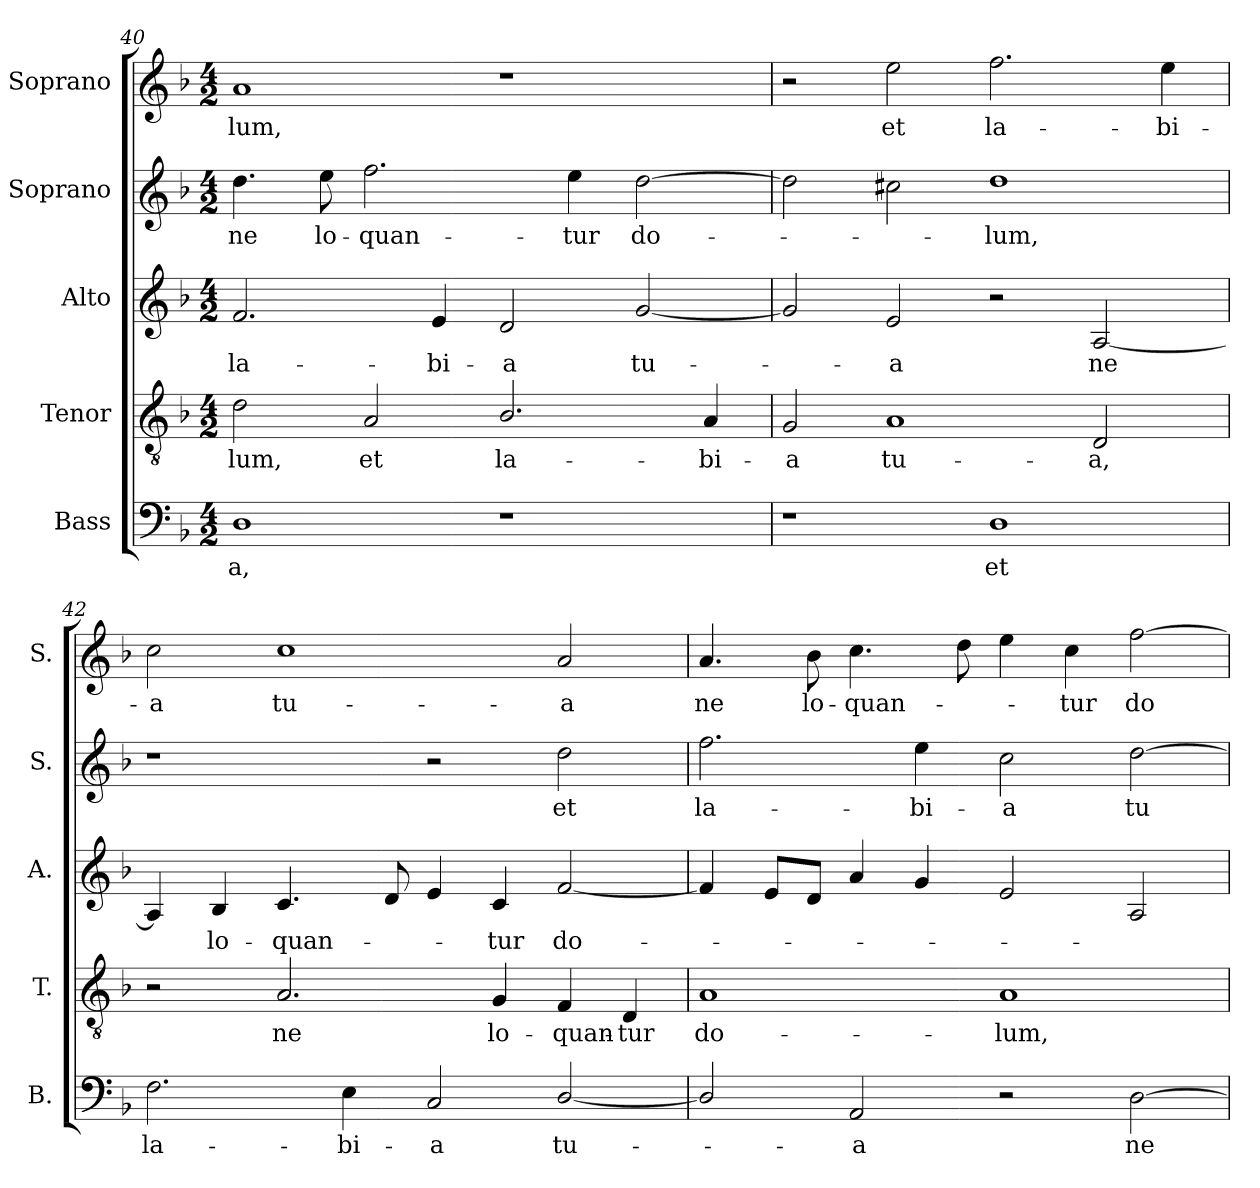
**kern	**text	**kern	**text	**kern	**text	**kern	**text	**kern	**text
*part5	*part5	*part4	*part4	*part3	*part3	*part2	*part2	*part1	*part1
*staff5	*staff5	*staff4	*staff4	*staff3	*staff3	*staff2	*staff2	*staff1	*staff1
*I"Bass	*	*I"Tenor	*	*I"Alto	*	*I"Soprano	*	*I"Soprano	*
*I'B.	*	*I'T.	*	*I'A.	*	*I'S.	*	*I'S.	*
*clefF4	*	*clefGv2	*	*clefG2	*	*clefG2	*	*clefG2	*
*	*	*ITrd7c12	*	*	*	*	*	*	*
*k[b-]	*	*k[b-]	*	*k[b-]	*	*k[b-]	*	*k[b-]	*
*F:	*	*F:	*	*F:	*	*F:	*	*F:	*
*M4/2	*	*M4/2	*	*M4/2	*	*M4/2	*	*M4/2	*
=40	=40	=40	=40	=40	=40	=40	=40	=40	=40
!	!LO:LY:b:color=#000000	!	!	!	!	!	!	!	!
!	!	!	!LO:LY:b:color=#000000	!	!	!	!	!	!
!	!	!	!	!	!LO:LY:b:color=#000000	!	!	!	!
!	!	!	!	!	!	!	!LO:LY:b:color=#000000	!	!
!	!	!	!	!	!	!	!	!	!LO:LY:b:color=#000000
1Di	-a,	2Di\	-lum,	2.fi/	la-	4.ddi\	ne	1ai	-lum,
!	!	!	!	!	!	!	!LO:LY:b:color=#000000	!	!
.	.	.	.	.	.	8eei\	lo-	.	.
!	!	!	!LO:LY:b:color=#000000	!	!	!	!	!	!
!	!	!	!	!	!	!	!LO:LY:b:color=#000000	!	!
.	.	2AAi/	et	.	.	2.ffi\	-quan-	.	.
!	!	!	!	!	!LO:LY:b:color=#000000	!	!	!	!
.	.	.	.	4ei/	-bi-	.	.	.	.
!	!	!	!LO:LY:b:color=#000000	!	!	!	!	!	!
!	!	!	!	!	!LO:LY:b:color=#000000	!	!	!	!
1r	.	2.BB-i/	la-	2di/	-a	.	.	1r	.
!	!	!	!	!	!	!	!LO:LY:b:color=#000000	!	!
.	.	.	.	.	.	4eei\	-tur	.	.
!	!	!	!	!	!LO:LY:b:color=#000000	!	!	!	!
!	!	!	!	!	!	!	!LO:LY:b:color=#000000	!	!
.	.	.	.	[2gi/	tu-	[2ddi\	do-	.	.
!	!	!	!LO:LY:b:color=#000000	!	!	!	!	!	!
.	.	4AAi/	-bi-	.	.	.	.	.	.
=41	=41	=41	=41	=41	=41	=41	=41	=41	=41
!	!	!	!LO:LY:b:color=#000000	!	!	!	!	!	!
1r	.	2GGi/	-a	2gi/]	.	2ddi\]	.	2r	.
!	!	!	!LO:LY:b:color=#000000	!	!	!	!	!	!
!	!	!	!	!	!LO:LY:b:color=#000000	!	!	!	!
!	!	!	!	!	!	!	!	!	!LO:LY:b:color=#000000
.	.	1AAi	tu-	2ei/	-a	2cc#Xi\	.	2eei\	et
!	!LO:LY:b:color=#000000	!	!	!	!	!	!	!	!
!	!	!	!	!	!	!	!LO:LY:b:color=#000000	!	!
!	!	!	!	!	!	!	!	!	!LO:LY:b:color=#000000
1Di	et	.	.	2r	.	1ddi	-lum,	2.ffi\	la-
!	!	!	!LO:LY:b:color=#000000	!	!	!	!	!	!
!	!	!	!	!	!LO:LY:b:color=#000000	!	!	!	!
.	.	2DDi/	-a,	[2Ai/	ne	.	.	.	.
!	!	!	!	!	!	!	!	!	!LO:LY:b:color=#000000
.	.	.	.	.	.	.	.	4eei\	-bi-
=42	=42	=42	=42	=42	=42	=42	=42	=42	=42
!	!LO:LY:b:color=#000000	!	!	!	!	!	!	!	!
!	!	!	!	!	!	!	!	!	!LO:LY:b:color=#000000
2.Fi\	la-	2r	.	4Ai/]	.	1r	.	2cci\	-a
!	!	!	!	!	!LO:LY:b:color=#000000	!	!	!	!
.	.	.	.	4B-i/	lo-	.	.	.	.
!	!	!	!LO:LY:b:color=#000000	!	!	!	!	!	!
!	!	!	!	!	!LO:LY:b:color=#000000	!	!	!	!
!	!	!	!	!	!	!	!	!	!LO:LY:b:color=#000000
.	.	2.AAi/	ne	4.ci/	-quan-	.	.	1cci	tu-
!	!LO:LY:b:color=#000000	!	!	!	!	!	!	!	!
4Ei\	-bi-	.	.	.	.	.	.	.	.
.	.	.	.	8di/	.	.	.	.	.
!	!LO:LY:b:color=#000000	!	!	!	!	!	!	!	!
2Ci/	-a	.	.	4ei/	.	2r	.	.	.
!	!	!	!LO:LY:b:color=#000000	!	!	!	!	!	!
!	!	!	!	!	!LO:LY:b:color=#000000	!	!	!	!
.	.	4GGi/	lo-	4ci/	-tur	.	.	.	.
!	!LO:LY:b:color=#000000	!	!	!	!	!	!	!	!
!	!	!	!LO:LY:b:color=#000000	!	!	!	!	!	!
!	!	!	!	!	!LO:LY:b:color=#000000	!	!	!	!
!	!	!	!	!	!	!	!LO:LY:b:color=#000000	!	!
!	!	!	!	!	!	!	!	!	!LO:LY:b:color=#000000
[2Di/	tu-	4FFi/	-quan-	[2fi/	do-	2ddi\	et	2ai/	-a
!	!	!	!LO:LY:b:color=#000000	!	!	!	!	!	!
.	.	4DDi/	-tur	.	.	.	.	.	.
!!LO:PB:g=z
=43	=43	=43	=43	=43	=43	=43	=43	=43	=43
!	!	!	!LO:LY:b:color=#000000	!	!	!	!	!	!
!	!	!	!	!	!	!	!LO:LY:b:color=#000000	!	!
!	!	!	!	!	!	!	!	!	!LO:LY:b:color=#000000
2Di/]	.	1AAi	do-	4fi/]	.	2.ffi\	la-	4.ai/	ne
.	.	.	.	8ei/L	.	.	.	.	.
!	!	!	!	!	!	!	!	!	!LO:LY:b:color=#000000
.	.	.	.	8di/J	.	.	.	8b-i\	lo-
!	!LO:LY:b:color=#000000	!	!	!	!	!	!	!	!
!	!	!	!	!	!	!	!	!	!LO:LY:b:color=#000000
2AAi/	-a	.	.	4ai/	.	.	.	4.cci\	-quan-
!	!	!	!	!	!	!	!LO:LY:b:color=#000000	!	!
.	.	.	.	4gi/	.	4eei\	-bi-	.	.
.	.	.	.	.	.	.	.	8ddi\	.
!	!	!	!LO:LY:b:color=#000000	!	!	!	!	!	!
!	!	!	!	!	!	!	!LO:LY:b:color=#000000	!	!
2r	.	1AAi	-lum,	2ei/	.	2cci\	-a	4eei\	.
!	!	!	!	!	!	!	!	!	!LO:LY:b:color=#000000
.	.	.	.	.	.	.	.	4cci\	-tur
!	!LO:LY:b:color=#000000	!	!	!	!	!	!	!	!
!	!	!	!	!	!	!	!LO:LY:b:color=#000000	!	!
!	!	!	!	!	!	!	!	!	!LO:LY:b:color=#000000
[2Di\	ne	.	.	2Ai/	.	[2ddi\	tu-	[2ffi\	do-
=	=	=	=	=	=	=	=	=	=
*-	*-	*-	*-	*-	*-	*-	*-	*-	*-
